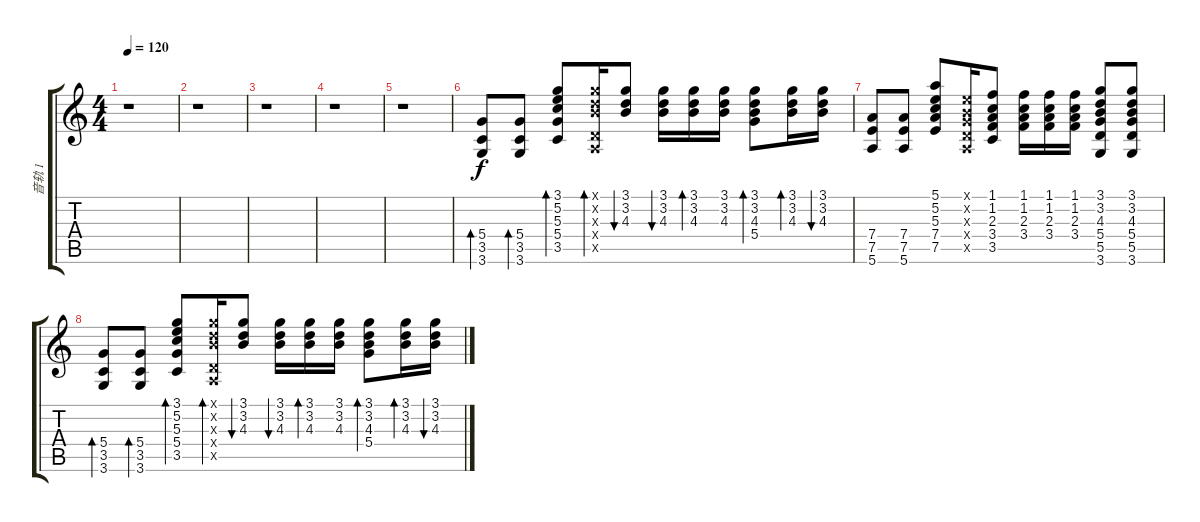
\track ("音轨 1" "音轨 1") {instrument overdrivenguitar}
\staff {score tabs}
\tuning (E4 B3 G3 D3 A2 E2) {hide}
\ts (4 4)
\tempo 120
\clef g2
\ks c
r.1{dy f} |
r.1 |
r.1 |
r.1 |
r.1 |
(5.4 3.5 3.6).8{bd 30} (5.4 3.5 3.6).8{bd 30} (3.1 5.2 5.3 5.4 3.5).8{bd 30} (3.1{x} 3.2{x} 4.3{x} 0.4{x} 0.5{x}).16{bd 30} (3.1 3.2 4.3).8{bu 30} (3.1 3.2 4.3).16{bu 30} (3.1 3.2 4.3).16{bd 30} (3.1 3.2 4.3).16 (3.1 3.2 4.3 5.4).8{bd 30} (3.1 3.2 4.3).16{bd 30} (3.1 3.2 4.3).16{bu 30} |
(7.4 7.5 5.6).8 (7.4 7.5 5.6).8 (5.1 5.2 5.3 7.4 7.5).8 (0.1{x} 0.2{x} 0.3{x} 0.4{x} 0.5{x}).16 (1.1 1.2 2.3 3.4 3.5).8 (1.1 1.2 2.3 3.4).16 (1.1 1.2 2.3 3.4).16 (1.1 1.2 2.3 3.4).16 (3.1 3.2 4.3 5.4 5.5 3.6).8 (3.1 3.2 4.3 5.4 5.5 3.6).8 |
(5.4 3.5 3.6).8{bd 30} (5.4 3.5 3.6).8{bd 30} (3.1 5.2 5.3 5.4 3.5).8{bd 30} (3.1{x} 3.2{x} 4.3{x} 0.4{x} 0.5{x}).16{bd 30} (3.1 3.2 4.3).8{bu 30} (3.1 3.2 4.3).16{bu 30} (3.1 3.2 4.3).16{bd 30} (3.1 3.2 4.3).16 (3.1 3.2 4.3 5.4).8{bd 30} (3.1 3.2 4.3).16{bd 30} (3.1 3.2 4.3).16{bu 30}
